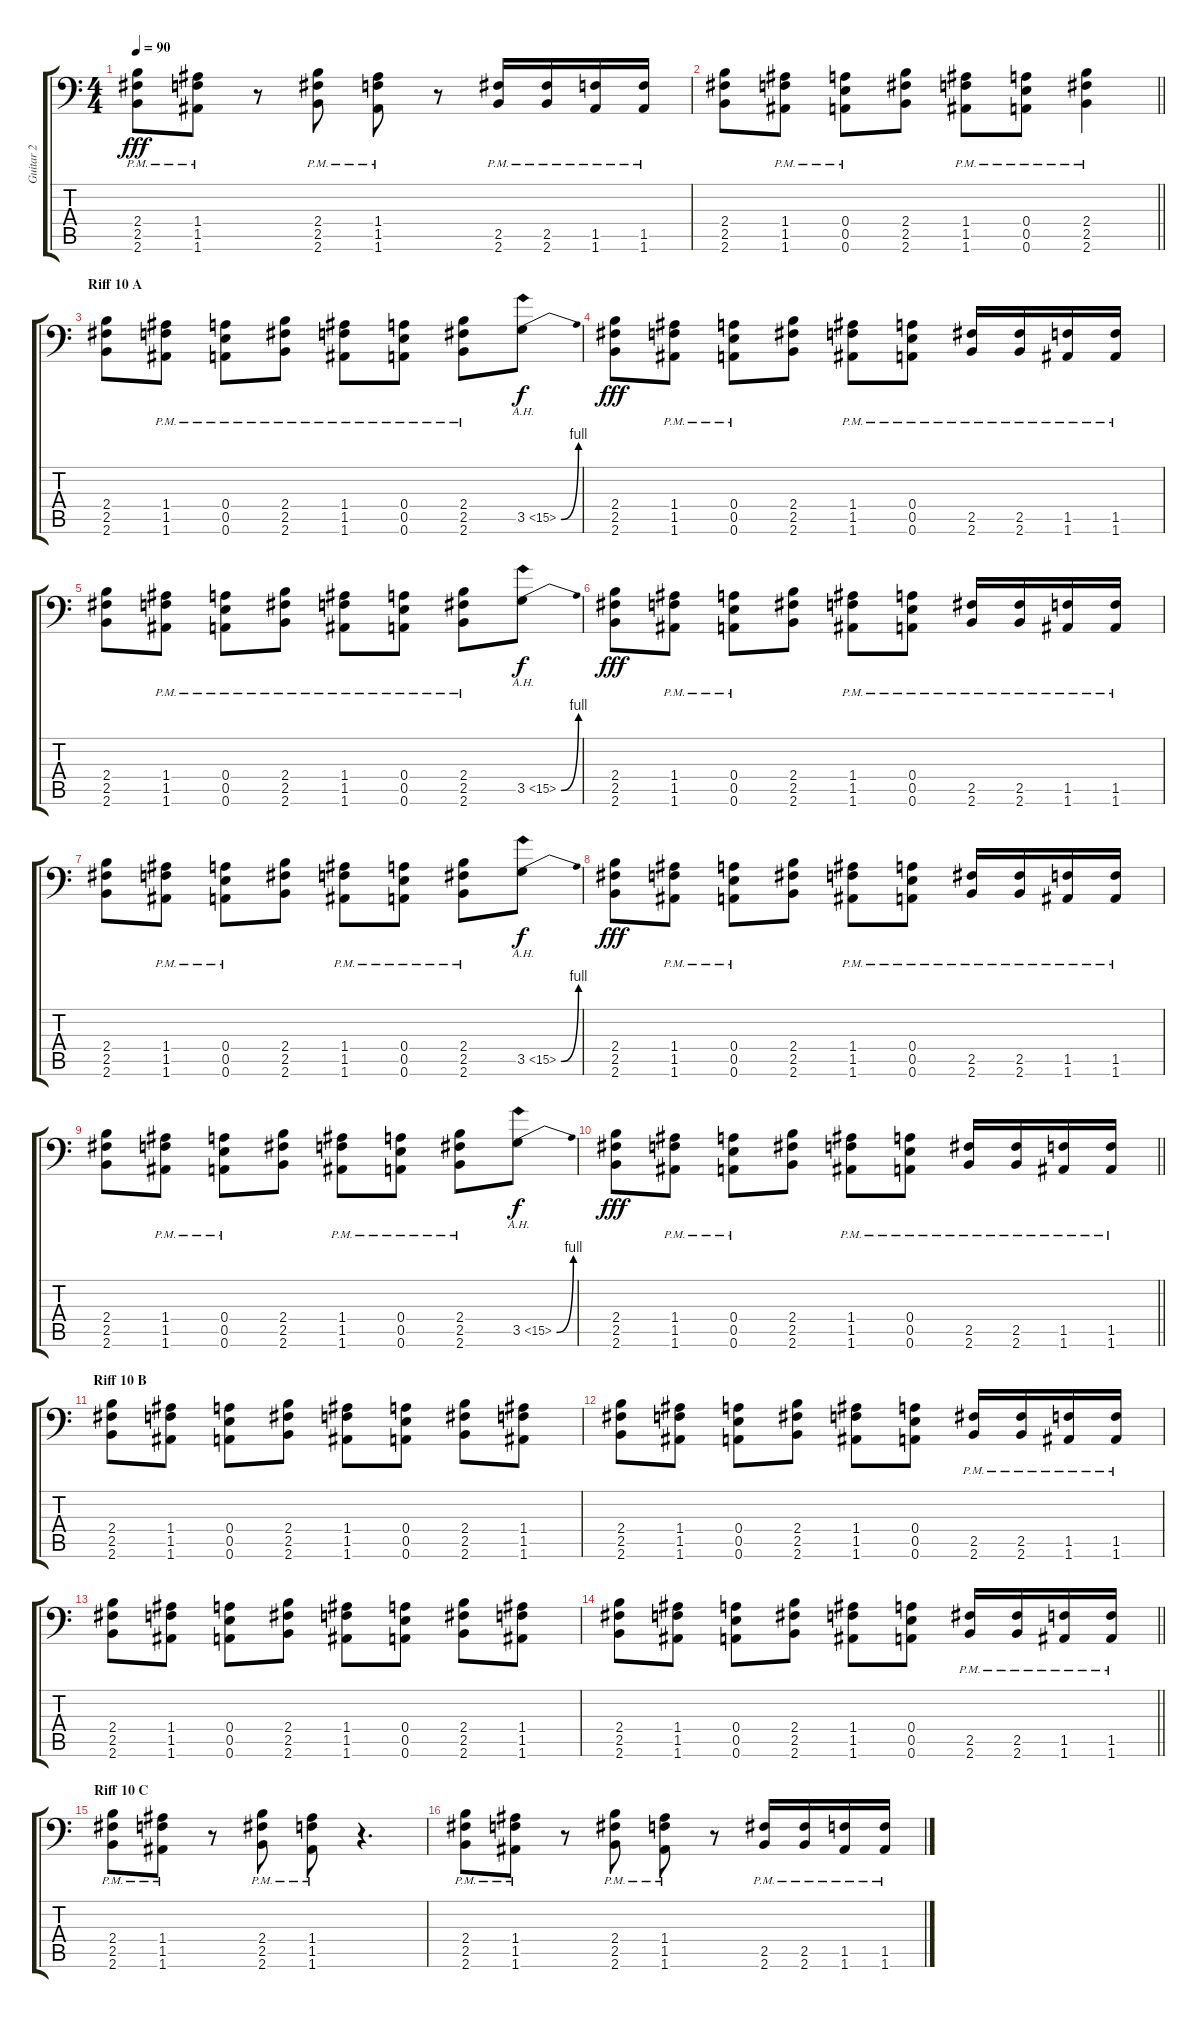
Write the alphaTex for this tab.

\track ("Guitar 2" "Guitar 2") {instrument distortionguitar}
\staff {score tabs}
\tuning (B3 Gb3 D3 A2 E2 A1) {hide}
\ts (4 4)
\tempo 90
\clef f4
\ks c
(2.4{pm} 2.5{pm} 2.6{pm}).8{dy fff} (1.4{pm} 1.5{pm} 1.6{pm}).8 r.8 (2.4{pm} 2.5{pm} 2.6{pm}).8 (1.4{pm} 1.5{pm} 1.6{pm}).8 r.8 (2.5{pm} 2.6{pm}).16 (2.5{pm} 2.6{pm}).16 (1.5{pm} 1.6{pm}).16 (1.5{pm} 1.6{pm}).16 |
\barLineRight lightlight
(2.4 2.5 2.6).8 (1.4{pm} 1.5{pm} 1.6{pm}).8 (0.4{pm} 0.5{pm} 0.6{pm}).8 (2.4 2.5 2.6).8 (1.4{pm} 1.5{pm} 1.6{pm}).8 (0.4{pm} 0.5{pm} 0.6{pm}).8 (2.4 2.5{pm} 2.6{pm}).4 |
\section ("" "Riff 10 A")
(2.4 2.5 2.6).8 (1.4{pm} 1.5{pm} 1.6{pm}).8 (0.4{pm} 0.5{pm} 0.6{pm}).8 (2.4{pm} 2.5{pm} 2.6{pm}).8 (1.4{pm} 1.5{pm} 1.6{pm}).8 (0.4{pm} 0.5{pm} 0.6{pm}).8 (2.4{pm} 2.5{pm} 2.6{pm}).8 3.5{be (bend 0 0 60 4) ah 12}.8{dy f} |
(2.4 2.5 2.6).8{dy fff} (1.4{pm} 1.5{pm} 1.6{pm}).8 (0.4{pm} 0.5{pm} 0.6{pm}).8 (2.4 2.5 2.6).8 (1.4{pm} 1.5{pm} 1.6{pm}).8 (0.4{pm} 0.5{pm} 0.6{pm}).8 (2.5{pm} 2.6{pm}).16 (2.5{pm} 2.6{pm}).16 (1.5{pm} 1.6{pm}).16 (1.5{pm} 1.6{pm}).16 |
(2.4 2.5 2.6).8 (1.4{pm} 1.5{pm} 1.6{pm}).8 (0.4{pm} 0.5{pm} 0.6{pm}).8 (2.4{pm} 2.5{pm} 2.6{pm}).8 (1.4{pm} 1.5{pm} 1.6{pm}).8 (0.4{pm} 0.5{pm} 0.6{pm}).8 (2.4{pm} 2.5{pm} 2.6{pm}).8 3.5{be (bend 0 0 60 4) ah 12}.8{dy f} |
(2.4 2.5 2.6).8{dy fff} (1.4{pm} 1.5{pm} 1.6{pm}).8 (0.4{pm} 0.5{pm} 0.6{pm}).8 (2.4 2.5 2.6).8 (1.4{pm} 1.5{pm} 1.6{pm}).8 (0.4{pm} 0.5{pm} 0.6{pm}).8 (2.5{pm} 2.6{pm}).16 (2.5{pm} 2.6{pm}).16 (1.5{pm} 1.6{pm}).16 (1.5{pm} 1.6{pm}).16 |
(2.4 2.5 2.6).8 (1.4{pm} 1.5{pm} 1.6{pm}).8 (0.4{pm} 0.5{pm} 0.6{pm}).8 (2.4 2.5 2.6).8 (1.4{pm} 1.5{pm} 1.6{pm}).8 (0.4{pm} 0.5{pm} 0.6{pm}).8 (2.4{pm} 2.5{pm} 2.6{pm}).8 3.5{be (bend 0 0 60 4) ah 12}.8{dy f} |
(2.4 2.5 2.6).8{dy fff} (1.4{pm} 1.5{pm} 1.6{pm}).8 (0.4{pm} 0.5{pm} 0.6{pm}).8 (2.4 2.5 2.6).8 (1.4{pm} 1.5{pm} 1.6{pm}).8 (0.4{pm} 0.5{pm} 0.6{pm}).8 (2.5{pm} 2.6{pm}).16 (2.5{pm} 2.6{pm}).16 (1.5{pm} 1.6{pm}).16 (1.5{pm} 1.6{pm}).16 |
(2.4 2.5 2.6).8 (1.4{pm} 1.5{pm} 1.6{pm}).8 (0.4{pm} 0.5{pm} 0.6{pm}).8 (2.4 2.5 2.6).8 (1.4{pm} 1.5{pm} 1.6{pm}).8 (0.4{pm} 0.5{pm} 0.6{pm}).8 (2.4{pm} 2.5{pm} 2.6{pm}).8 3.5{be (bend 0 0 60 4) ah 12}.8{dy f} |
\barLineRight lightlight
(2.4 2.5 2.6).8{dy fff} (1.4{pm} 1.5{pm} 1.6{pm}).8 (0.4{pm} 0.5{pm} 0.6{pm}).8 (2.4 2.5 2.6).8 (1.4{pm} 1.5{pm} 1.6{pm}).8 (0.4{pm} 0.5{pm} 0.6{pm}).8 (2.5{pm} 2.6{pm}).16 (2.5{pm} 2.6{pm}).16 (1.5{pm} 1.6{pm}).16 (1.5{pm} 1.6{pm}).16 |
\section ("" "Riff 10 B")
(2.4 2.5 2.6).8 (1.4 1.5 1.6).8 (0.4 0.5 0.6).8 (2.4 2.5 2.6).8 (1.4 1.5 1.6).8 (0.4 0.5 0.6).8 (2.4 2.5 2.6).8 (1.4 1.5 1.6).8 |
(2.4 2.5 2.6).8 (1.4 1.5 1.6).8 (0.4 0.5 0.6).8 (2.4 2.5 2.6).8 (1.4 1.5 1.6).8 (0.4 0.5 0.6).8 (2.5{pm} 2.6{pm}).16 (2.5{pm} 2.6{pm}).16 (1.5{pm} 1.6{pm}).16 (1.5{pm} 1.6{pm}).16 |
(2.4 2.5 2.6).8 (1.4 1.5 1.6).8 (0.4 0.5 0.6).8 (2.4 2.5 2.6).8 (1.4 1.5 1.6).8 (0.4 0.5 0.6).8 (2.4 2.5 2.6).8 (1.4 1.5 1.6).8 |
\barLineRight lightlight
(2.4 2.5 2.6).8 (1.4 1.5 1.6).8 (0.4 0.5 0.6).8 (2.4 2.5 2.6).8 (1.4 1.5 1.6).8 (0.4 0.5 0.6).8 (2.5{pm} 2.6{pm}).16 (2.5{pm} 2.6{pm}).16 (1.5{pm} 1.6{pm}).16 (1.5{pm} 1.6{pm}).16 |
\section ("" "Riff 10 C")
(2.4{pm} 2.5{pm} 2.6{pm}).8 (1.4{pm} 1.5{pm} 1.6{pm}).8 r.8 (2.4{pm} 2.5{pm} 2.6{pm}).8 (1.4{pm} 1.5{pm} 1.6{pm}).8 r.4{d} |
(2.4{pm} 2.5{pm} 2.6{pm}).8 (1.4{pm} 1.5{pm} 1.6{pm}).8 r.8 (2.4{pm} 2.5{pm} 2.6{pm}).8 (1.4{pm} 1.5{pm} 1.6{pm}).8 r.8 (2.5{pm} 2.6{pm}).16 (2.5{pm} 2.6{pm}).16 (1.5{pm} 1.6{pm}).16 (1.5{pm} 1.6{pm}).16
